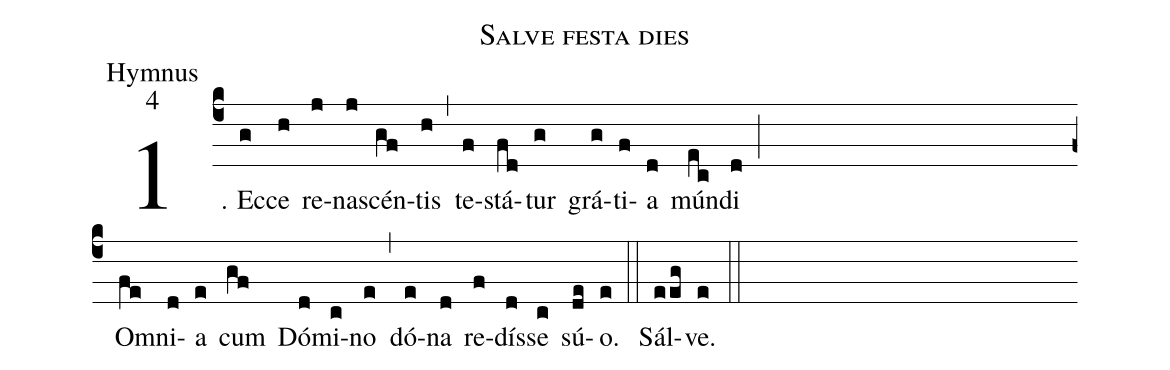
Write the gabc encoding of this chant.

name:Salve festa dies;
office-part:Hymnus;
mode:4;
%%
(c4) 1. Ec(g)ce(h) re(j)na(j)scén(gf)tis(h) (,) te(f)stá(fd)tur(g) grá(g)ti(f)a(d) mún(ec)di(d) (;Z)
Om(fe)ni(d)a(e) cum(gf) Dó(d)mi(c)no(e) (,) dó(e)na(d) re(f)dís(d)se(c) sú(de)o.(e) (::)
Sál(eeg)ve.(e) (::Z)
